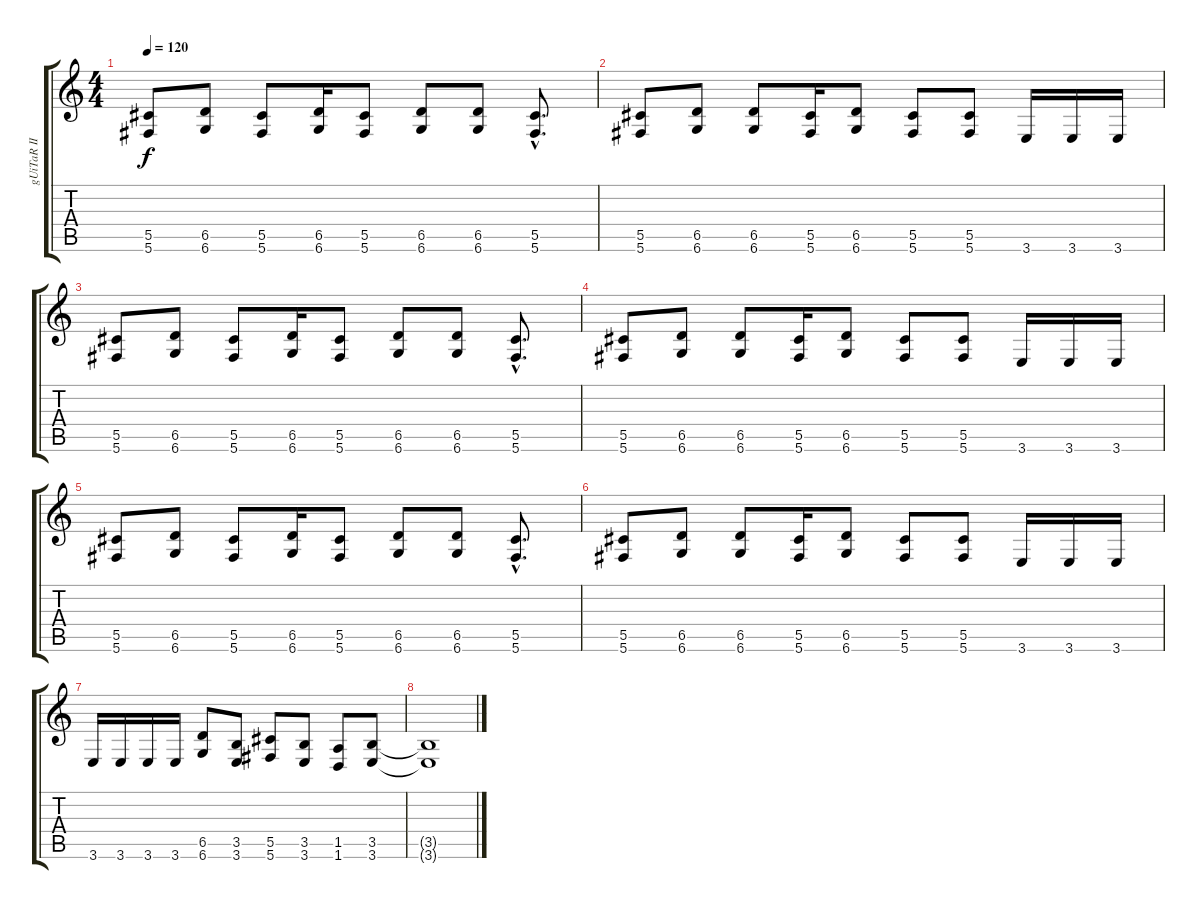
\track ("gUiTaR II" "gUiTaR II") {instrument distortionguitar}
\staff {score tabs}
\tuning (Eb4 Bb3 Gb3 Db3 Ab2 Db2) {hide}
\ts (4 4)
\tempo 120
\clef g2
\ks c
(5.5 5.6).8{dy f} (6.5 6.6).8 (5.5 5.6).8 (6.5 6.6).16 (5.5 5.6).8 (6.5 6.6).8 (6.5 6.6).8 (5.5{hac} 5.6{hac}).8{d} |
(5.5 5.6).8 (6.5 6.6).8 (6.5 6.6).8 (5.5 5.6).16 (6.5 6.6).8 (5.5 5.6).8 (5.5 5.6).8 3.6.16 3.6.16 3.6.16 |
(5.5 5.6).8 (6.5 6.6).8 (5.5 5.6).8 (6.5 6.6).16 (5.5 5.6).8 (6.5 6.6).8 (6.5 6.6).8 (5.5{hac} 5.6{hac}).8{d} |
(5.5 5.6).8 (6.5 6.6).8 (6.5 6.6).8 (5.5 5.6).16 (6.5 6.6).8 (5.5 5.6).8 (5.5 5.6).8 3.6.16 3.6.16 3.6.16 |
(5.5 5.6).8 (6.5 6.6).8 (5.5 5.6).8 (6.5 6.6).16 (5.5 5.6).8 (6.5 6.6).8 (6.5 6.6).8 (5.5{hac} 5.6{hac}).8{d} |
(5.5 5.6).8 (6.5 6.6).8 (6.5 6.6).8 (5.5 5.6).16 (6.5 6.6).8 (5.5 5.6).8 (5.5 5.6).8 3.6.16 3.6.16 3.6.16 |
3.6.16 3.6.16 3.6.16 3.6.16 (6.5 6.6).8 (3.5 3.6).8 (5.5 5.6).8 (3.5 3.6).8 (1.5 1.6).8 (3.5 3.6).8 |
(3.5{t} 3.6{t}).1
